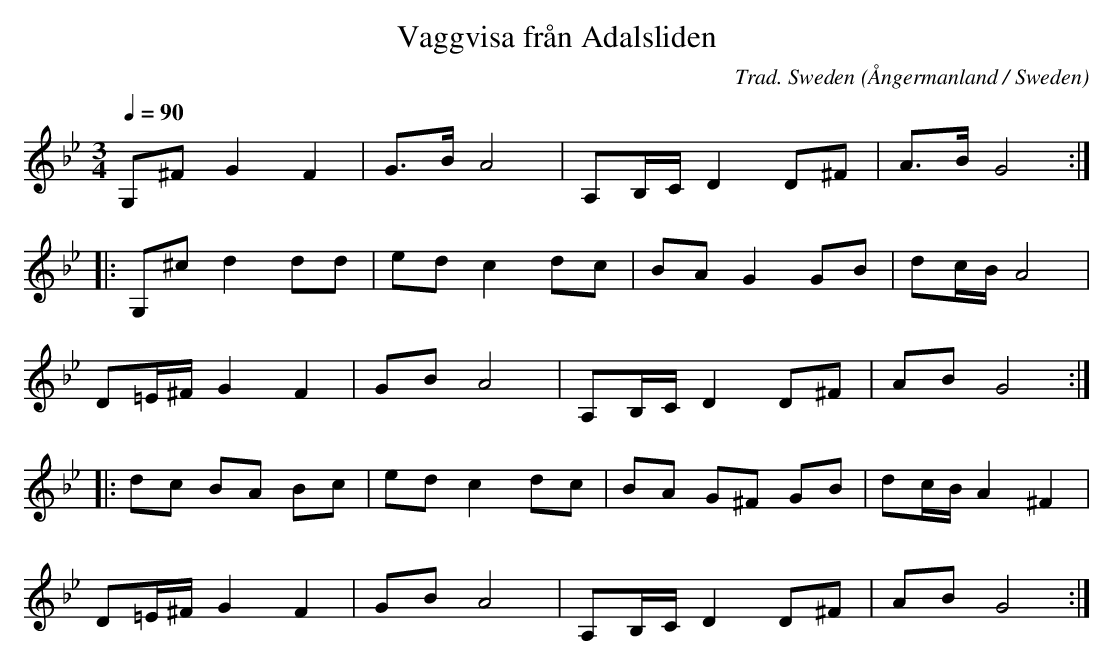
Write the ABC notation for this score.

X:1
T:Vaggvisa från Adalsliden
C:Trad. Sweden
O:Ångermanland / Sweden
M:3/4
L:1/8
Q:1/4=90
K:Gm
G,^F G2 F2 |G>B A4 |A,B,/C/ D2 D^F |A>B G4 ::
G,^c d2 dd |ed c2 dc |BA G2 GB |dc/B/ A4 |
D=E/^F/ G2 F2 |GB A4 |A,B,/C/ D2 D^F |AB G4 ::
dc BA Bc |ed c2 dc |BA G^F GB |dc/B/ A2^F2 |
D=E/^F/ G2 F2 |GB A4 |A,B,/C/ D2 D^F |AB G4 :|
